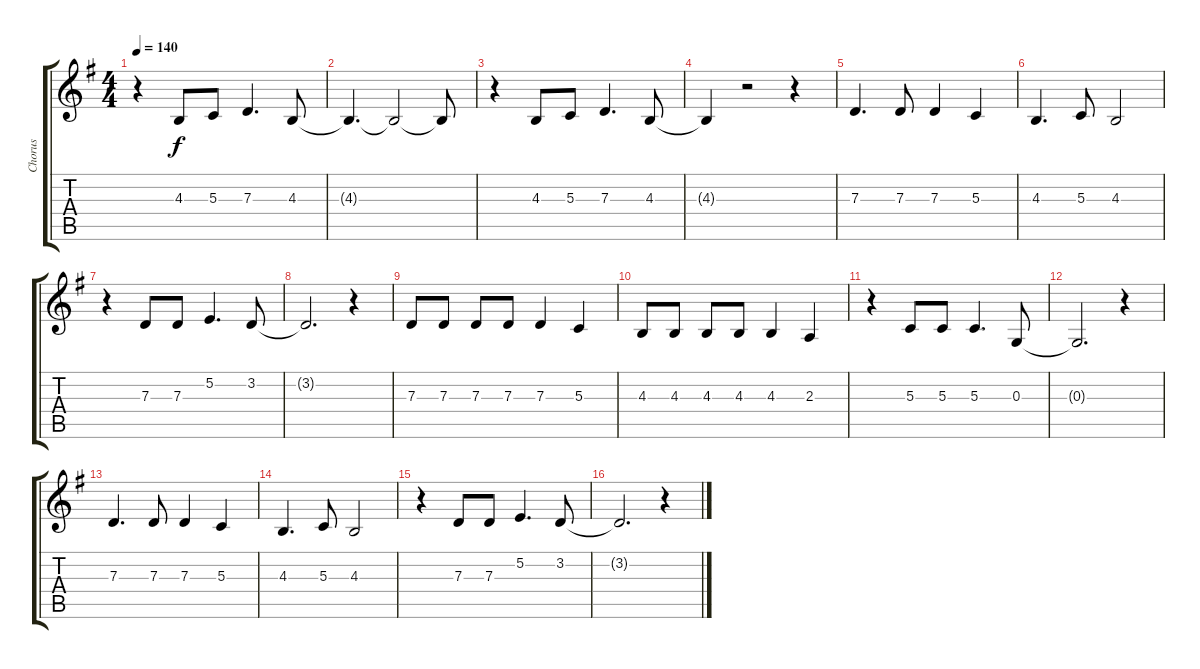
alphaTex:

\track ("Chorus" "Chorus") {instrument lead1square}
\staff {score tabs}
\tuning (E4 B3 G3 D3 A2 E2) {hide}
\ts (4 4)
\tempo 140
\clef g2
\ks g
r.4{dy f} 4.3.8 5.3.8 7.3.4{d} 4.3.8 |
4.3{t}.4{d} 4.3{t}.2 4.3{t}.8 |
r.4 4.3.8 5.3.8 7.3.4{d} 4.3.8 |
4.3{t}.4 r.2 r.4 |
7.3.4{d} 7.3.8 7.3.4 5.3.4 |
4.3.4{d} 5.3.8 4.3.2 |
r.4 7.3.8 7.3.8 5.2.4{d} 3.2.8 |
3.2{t}.2{d} r.4 |
7.3.8 7.3.8 7.3.8 7.3.8 7.3.4 5.3.4 |
4.3.8 4.3.8 4.3.8 4.3.8 4.3.4 2.3.4 |
r.4 5.3.8 5.3.8 5.3.4{d} 0.3.8 |
0.3{t}.2{d} r.4 |
7.3.4{d} 7.3.8 7.3.4 5.3.4 |
4.3.4{d} 5.3.8 4.3.2 |
r.4 7.3.8 7.3.8 5.2.4{d} 3.2.8 |
3.2{t}.2{d} r.4
